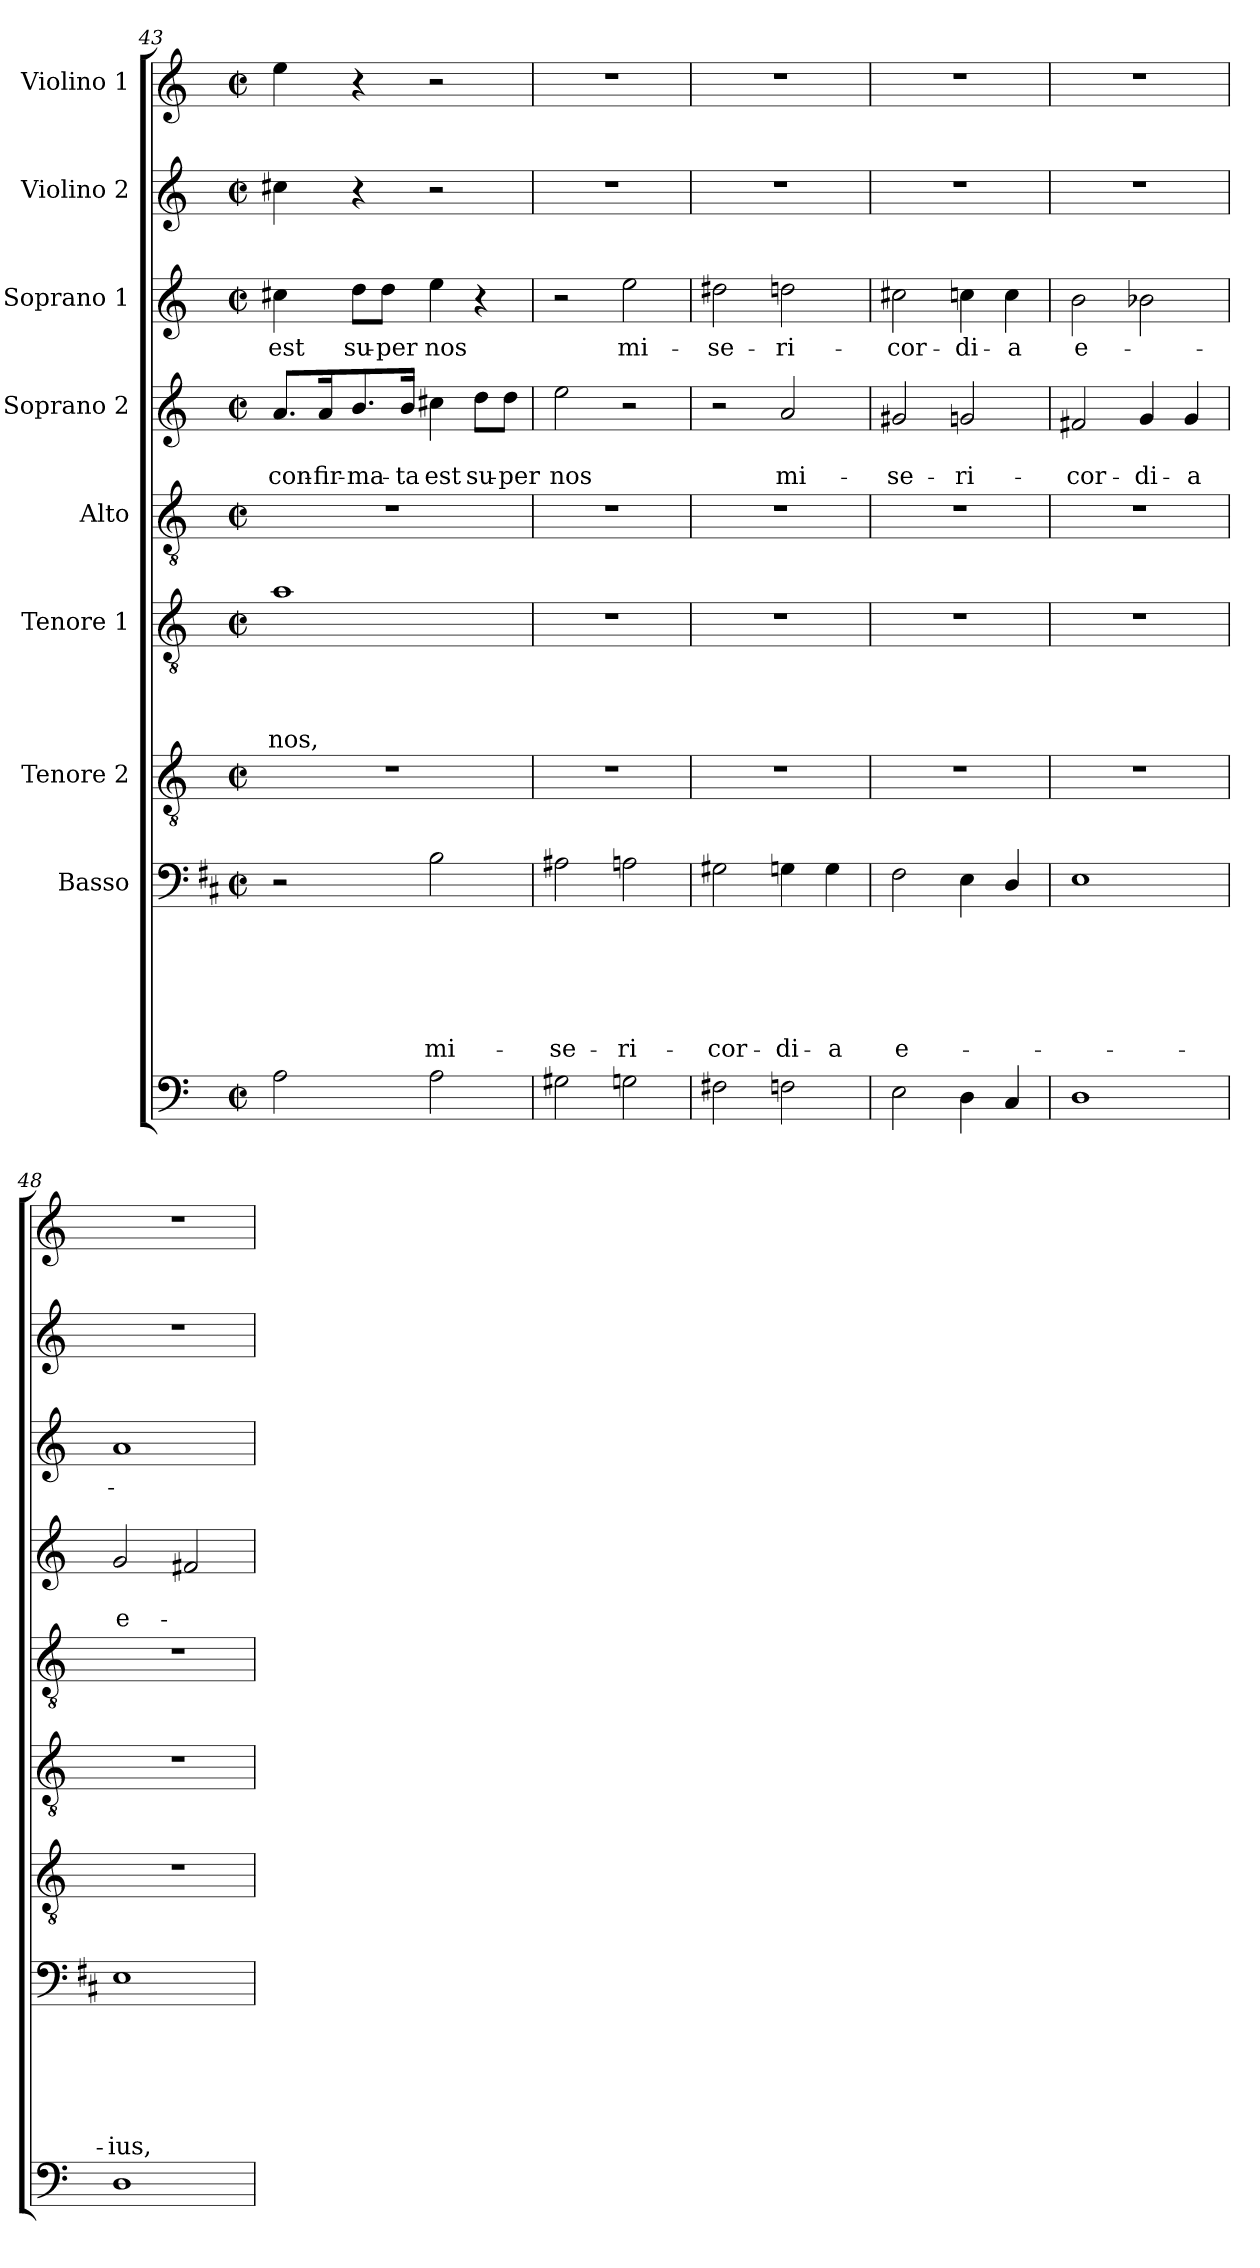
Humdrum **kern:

**kern	**kern	**text	**text	**text	**text	**text	**text	**kern	**kern	**text	**text	**text	**text	**kern	**kern	**text	**text	**kern	**text	**kern	**kern
*part9	*part8	*part8	*part8	*part8	*part8	*part8	*part8	*part7	*part6	*part6	*part6	*part6	*part6	*part5	*part4	*part4	*part4	*part3	*part3	*part2	*part1
*staff9	*staff8	*staff8	*staff8	*staff8	*staff8	*staff8	*staff8	*staff7	*staff6	*staff6	*staff6	*staff6	*staff6	*staff5	*staff4	*staff4	*staff4	*staff3	*staff3	*staff2	*staff1
*	*I"Basso	*	*	*	*	*	*	*I"Tenore 2	*I"Tenore 1	*	*	*	*	*I"Alto	*I"Soprano 2	*	*	*I"Soprano 1	*	*I"Violino 2	*I"Violino 1
*clefF4	*clefF4	*	*	*	*	*	*	*clefGv2	*clefGv2	*	*	*	*	*clefGv2	*clefG2	*	*	*clefG2	*	*clefG2	*clefG2
*	*ITrd1c2	*	*	*	*	*	*	*	*ITrd8c14	*	*	*	*	*	*	*	*	*	*	*	*
*k[]	*k[]	*	*	*	*	*	*	*k[]	*k[]	*	*	*	*	*k[]	*k[]	*	*	*k[]	*	*k[]	*k[]
*C:	*C:	*	*	*	*	*	*	*C:	*C:	*	*	*	*	*C:	*C:	*	*	*C:	*	*C:	*C:
*M2/2	*M2/2	*	*	*	*	*	*	*M2/2	*M2/2	*	*	*	*	*M2/2	*M2/2	*	*	*M2/2	*	*M2/2	*M2/2
*met(c|)	*met(c|)	*	*	*	*	*	*	*met(c|)	*met(c|)	*	*	*	*	*met(c|)	*met(c|)	*	*	*met(c|)	*	*met(c|)	*met(c|)
=43	=43	=43	=43	=43	=43	=43	=43	=43	=43	=43	=43	=43	=43	=43	=43	=43	=43	=43	=43	=43	=43
!	!	!	!	!	!	!	!	!	!	!	!	!	!LO:LY:b	!	!	!	!LO:LY:b	!	!LO:LY:b	!	!
2A\	2r	.	.	.	.	.	.	1r	1A	.	.	.	nos,	1r	8.a/L	.	con-	4cc#X\	est	4cc#X\	4ee\
!	!	!	!	!	!	!	!	!	!	!	!	!	!	!	!	!	!LO:LY:b	!	!	!	!
.	.	.	.	.	.	.	.	.	.	.	.	.	.	.	16a/K	.	-fir-	.	.	.	.
!	!	!	!	!	!	!	!	!	!	!	!	!	!	!	!	!	!LO:LY:b	!	!LO:LY:b	!	!
.	.	.	.	.	.	.	.	.	.	.	.	.	.	.	8.b/	.	-ma-	8dd\L	su-	4r	4r
!	!	!	!	!	!	!	!	!	!	!	!	!	!	!	!	!	!	!	!LO:LY:b	!	!
.	.	.	.	.	.	.	.	.	.	.	.	.	.	.	.	.	.	8dd\J	-per	.	.
!	!	!	!	!	!	!	!	!	!	!	!	!	!	!	!	!	!LO:LY:b	!	!	!	!
.	.	.	.	.	.	.	.	.	.	.	.	.	.	.	16b/Jk	.	-ta	.	.	.	.
!	!	!	!	!	!	!	!LO:LY:b	!	!	!	!	!	!	!	!	!	!LO:LY:b	!	!LO:LY:b	!	!
2A\	2A\	.	.	.	.	.	mi-	.	.	.	.	.	.	.	4cc#X\	.	est	4ee\	nos	2r	2r
!	!	!	!	!	!	!	!	!	!	!	!	!	!	!	!	!	!LO:LY:b	!	!	!	!
.	.	.	.	.	.	.	.	.	.	.	.	.	.	.	8dd\L	.	su-	4r	.	.	.
!	!	!	!	!	!	!	!	!	!	!	!	!	!	!	!	!	!LO:LY:b	!	!	!	!
.	.	.	.	.	.	.	.	.	.	.	.	.	.	.	8dd\J	.	-per	.	.	.	.
=44	=44	=44	=44	=44	=44	=44	=44	=44	=44	=44	=44	=44	=44	=44	=44	=44	=44	=44	=44	=44	=44
!	!	!	!	!	!	!	!LO:LY:b	!	!	!	!	!	!	!	!	!	!LO:LY:b	!	!	!	!
2G#X\	2G#X\	.	.	.	.	.	-se-	1r	1r	.	.	.	.	1r	2ee\	.	nos	2r	.	1r	1r
!	!	!	!	!	!	!	!LO:LY:b	!	!	!	!	!	!	!	!	!	!	!	!LO:LY:b	!	!
2Gn\	2Gn\	.	.	.	.	.	-ri-	.	.	.	.	.	.	.	2r	.	.	2ee\	mi-	.	.
=45	=45	=45	=45	=45	=45	=45	=45	=45	=45	=45	=45	=45	=45	=45	=45	=45	=45	=45	=45	=45	=45
!	!	!	!	!	!	!	!LO:LY:b	!	!	!	!	!	!	!	!	!	!	!	!LO:LY:b	!	!
2F#X\	2F#X\	.	.	.	.	.	-cor-	1r	1r	.	.	.	.	1r	2r	.	.	2dd#X\	-se-	1r	1r
!	!	!	!	!	!	!	!LO:LY:b	!	!	!	!	!	!	!	!	!	!LO:LY:b	!	!LO:LY:b	!	!
2Fn\	4Fn\	.	.	.	.	.	-di-	.	.	.	.	.	.	.	2a/	.	mi-	2ddn\	-ri-	.	.
!	!	!	!	!	!	!	!LO:LY:b	!	!	!	!	!	!	!	!	!	!	!	!	!	!
.	4F\	.	.	.	.	.	-a	.	.	.	.	.	.	.	.	.	.	.	.	.	.
!!LO:PB:g=z
=46	=46	=46	=46	=46	=46	=46	=46	=46	=46	=46	=46	=46	=46	=46	=46	=46	=46	=46	=46	=46	=46
!	!	!	!	!	!	!	!LO:LY:b	!	!	!	!	!	!	!	!	!	!LO:LY:b	!	!LO:LY:b	!	!
2E\	2E\	.	.	.	.	.	e-	1r	1r	.	.	.	.	1r	2g#X/	.	-se-	2cc#X\	-cor-	1r	1r
!	!	!	!	!	!	!	!	!	!	!	!	!	!	!	!	!	!LO:LY:b	!	!LO:LY:b	!	!
4D\	4D\	.	.	.	.	.	.	.	.	.	.	.	.	.	2gn/	.	-ri-	4ccn\	-di-	.	.
!	!	!	!	!	!	!	!	!	!	!	!	!	!	!	!	!	!	!	!LO:LY:b	!	!
4C/	4C/	.	.	.	.	.	.	.	.	.	.	.	.	.	.	.	.	4cc\	-a	.	.
=47	=47	=47	=47	=47	=47	=47	=47	=47	=47	=47	=47	=47	=47	=47	=47	=47	=47	=47	=47	=47	=47
!	!	!	!	!	!	!	!	!	!	!	!	!	!	!	!	!	!LO:LY:b	!	!LO:LY:b	!	!
1D	1D	.	.	.	.	.	.	1r	1r	.	.	.	.	1r	2f#X/	.	-cor-	2b\	e-	1r	1r
!	!	!	!	!	!	!	!	!	!	!	!	!	!	!	!	!	!LO:LY:b	!	!	!	!
.	.	.	.	.	.	.	.	.	.	.	.	.	.	.	4g/	.	-di-	2b-X\	.	.	.
!	!	!	!	!	!	!	!	!	!	!	!	!	!	!	!	!	!LO:LY:b	!	!	!	!
.	.	.	.	.	.	.	.	.	.	.	.	.	.	.	4g/	.	-a	.	.	.	.
=48	=48	=48	=48	=48	=48	=48	=48	=48	=48	=48	=48	=48	=48	=48	=48	=48	=48	=48	=48	=48	=48
!	!	!	!	!	!	!	!LO:LY:b	!	!	!	!	!	!	!	!	!	!LO:LY:b	!	!	!	!
1D	1D	.	.	.	.	.	-ius,	1r	1r	.	.	.	.	1r	2g/	.	e-	1a	.	1r	1r
.	.	.	.	.	.	.	.	.	.	.	.	.	.	.	2f#X/	.	.	.	.	.	.
=	=	=	=	=	=	=	=	=	=	=	=	=	=	=	=	=	=	=	=	=	=
*-	*-	*-	*-	*-	*-	*-	*-	*-	*-	*-	*-	*-	*-	*-	*-	*-	*-	*-	*-	*-	*-
